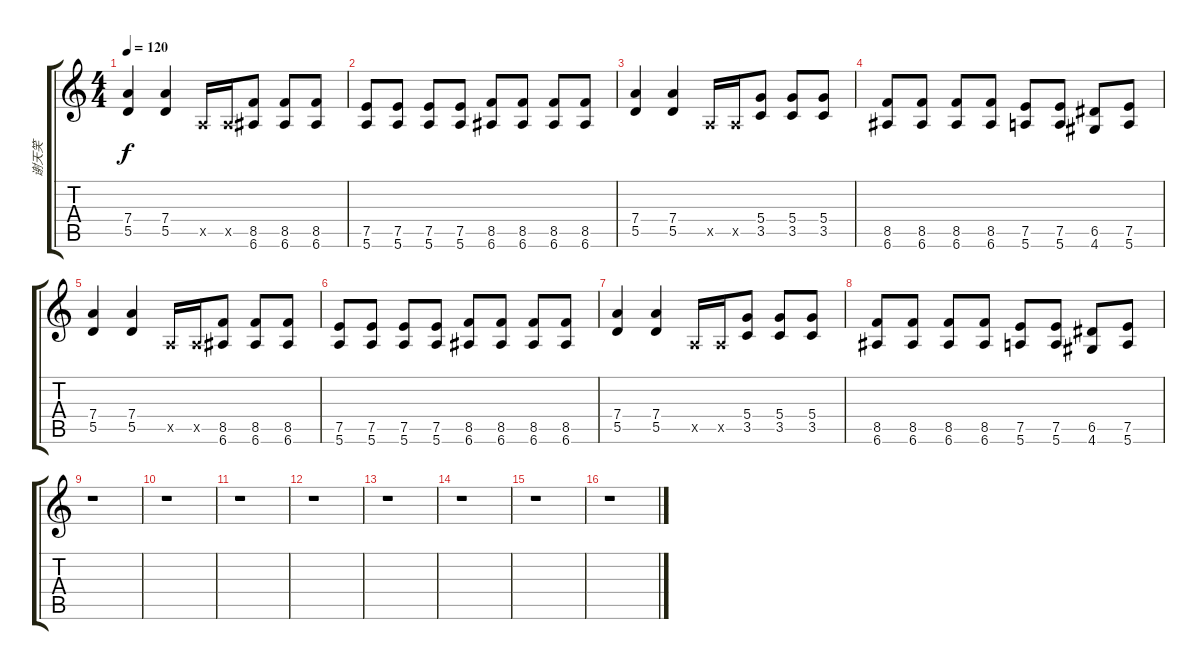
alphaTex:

\track ("谢天笑" "谢天笑") {instrument overdrivenguitar}
\staff {score tabs}
\tuning (E4 B3 G3 D3 A2 E2) {hide}
\ts (4 4)
\tempo 120
\clef g2
\ks c
(7.4 5.5).4{dy f} (7.4 5.5).4 0.5{x}.16 0.5{x}.16 (8.5 6.6).8 (8.5 6.6).8 (8.5 6.6).8 |
(7.5 5.6).8 (7.5 5.6).8 (7.5 5.6).8 (7.5 5.6).8 (8.5 6.6).8 (8.5 6.6).8 (8.5 6.6).8 (8.5 6.6).8 |
(7.4 5.5).4 (7.4 5.5).4 0.5{x}.16 0.5{x}.16 (5.4 3.5).8 (5.4 3.5).8 (5.4 3.5).8 |
(8.5 6.6).8 (8.5 6.6).8 (8.5 6.6).8 (8.5 6.6).8 (7.5 5.6).8 (7.5 5.6).8 (6.5 4.6).8 (7.5 5.6).8 |
(7.4 5.5).4 (7.4 5.5).4 0.5{x}.16 0.5{x}.16 (8.5 6.6).8 (8.5 6.6).8 (8.5 6.6).8 |
(7.5 5.6).8 (7.5 5.6).8 (7.5 5.6).8 (7.5 5.6).8 (8.5 6.6).8 (8.5 6.6).8 (8.5 6.6).8 (8.5 6.6).8 |
(7.4 5.5).4 (7.4 5.5).4 0.5{x}.16 0.5{x}.16 (5.4 3.5).8 (5.4 3.5).8 (5.4 3.5).8 |
(8.5 6.6).8 (8.5 6.6).8 (8.5 6.6).8 (8.5 6.6).8 (7.5 5.6).8 (7.5 5.6).8 (6.5 4.6).8 (7.5 5.6).8 |
r.1 |
r.1 |
r.1 |
r.1 |
r.1 |
r.1 |
r.1 |
r.1
